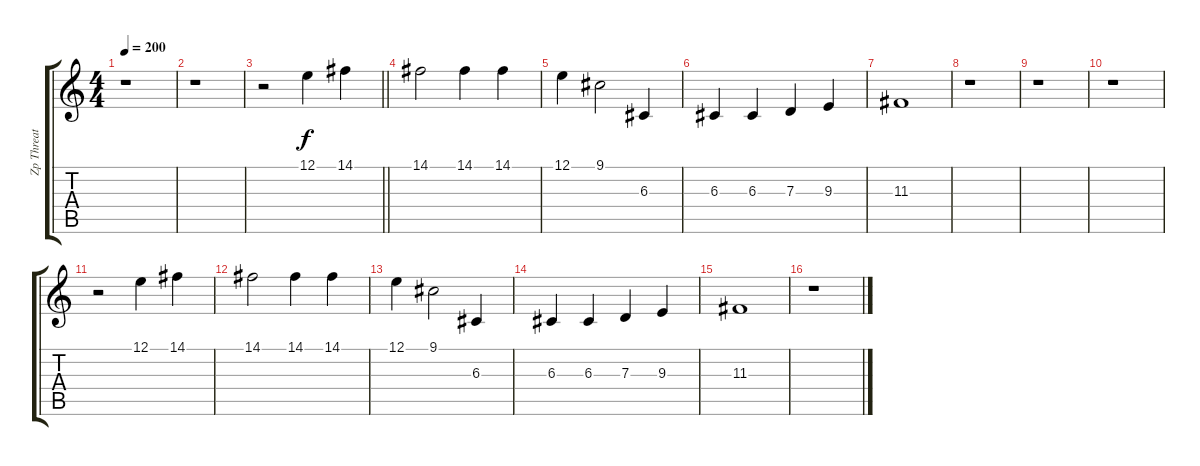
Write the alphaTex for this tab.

\track ("Zp Threat | Harmonic" "Zp Threat ") {instrument bassoon}
\staff {score tabs}
\tuning (E4 B3 G3 D3 A2 E2) {hide}
\ts (4 4)
\tempo 200
\clef g2
\ks c
r.1{dy f} |
r.1 |
\barLineRight lightlight
r.2 12.1.4 14.1.4 |
14.1.2 14.1.4 14.1.4 |
12.1.4 9.1.2 6.3.4 |
6.3.4 6.3.4 7.3.4 9.3.4 |
11.3.1 |
r.1 |
r.1 |
r.1 |
r.2 12.1.4 14.1.4 |
14.1.2 14.1.4 14.1.4 |
12.1.4 9.1.2 6.3.4 |
6.3.4 6.3.4 7.3.4 9.3.4 |
11.3.1 |
r.1
